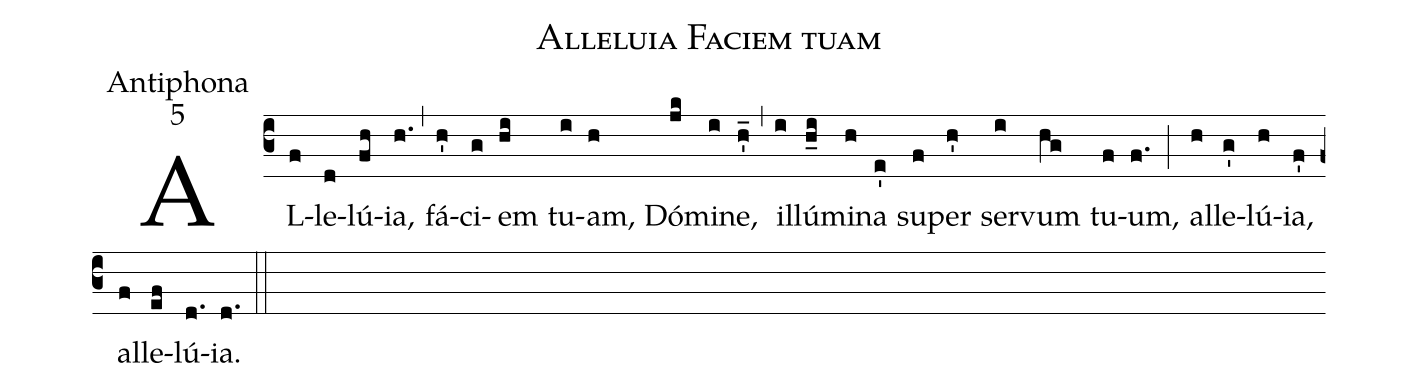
name:Alleluia Faciem tuam;
office-part:Antiphona;
mode:5;
%%
(c3) AL(f)le(d)lú(fh)ia,(h.) (,) fá(h')ci(g)em(hi) tu(i)am,(h) Dó(jk)mi(i)ne,(h'_) (,) il(i)lú(h_i)mi(h)na(e') su(f)per(h') ser(i)vum(hg) tu(f)um,(f.) (;) al(h)le(g')lú(h)ia,(f') al(f)le(ef)lú(d.)ia.(d.) (::)
